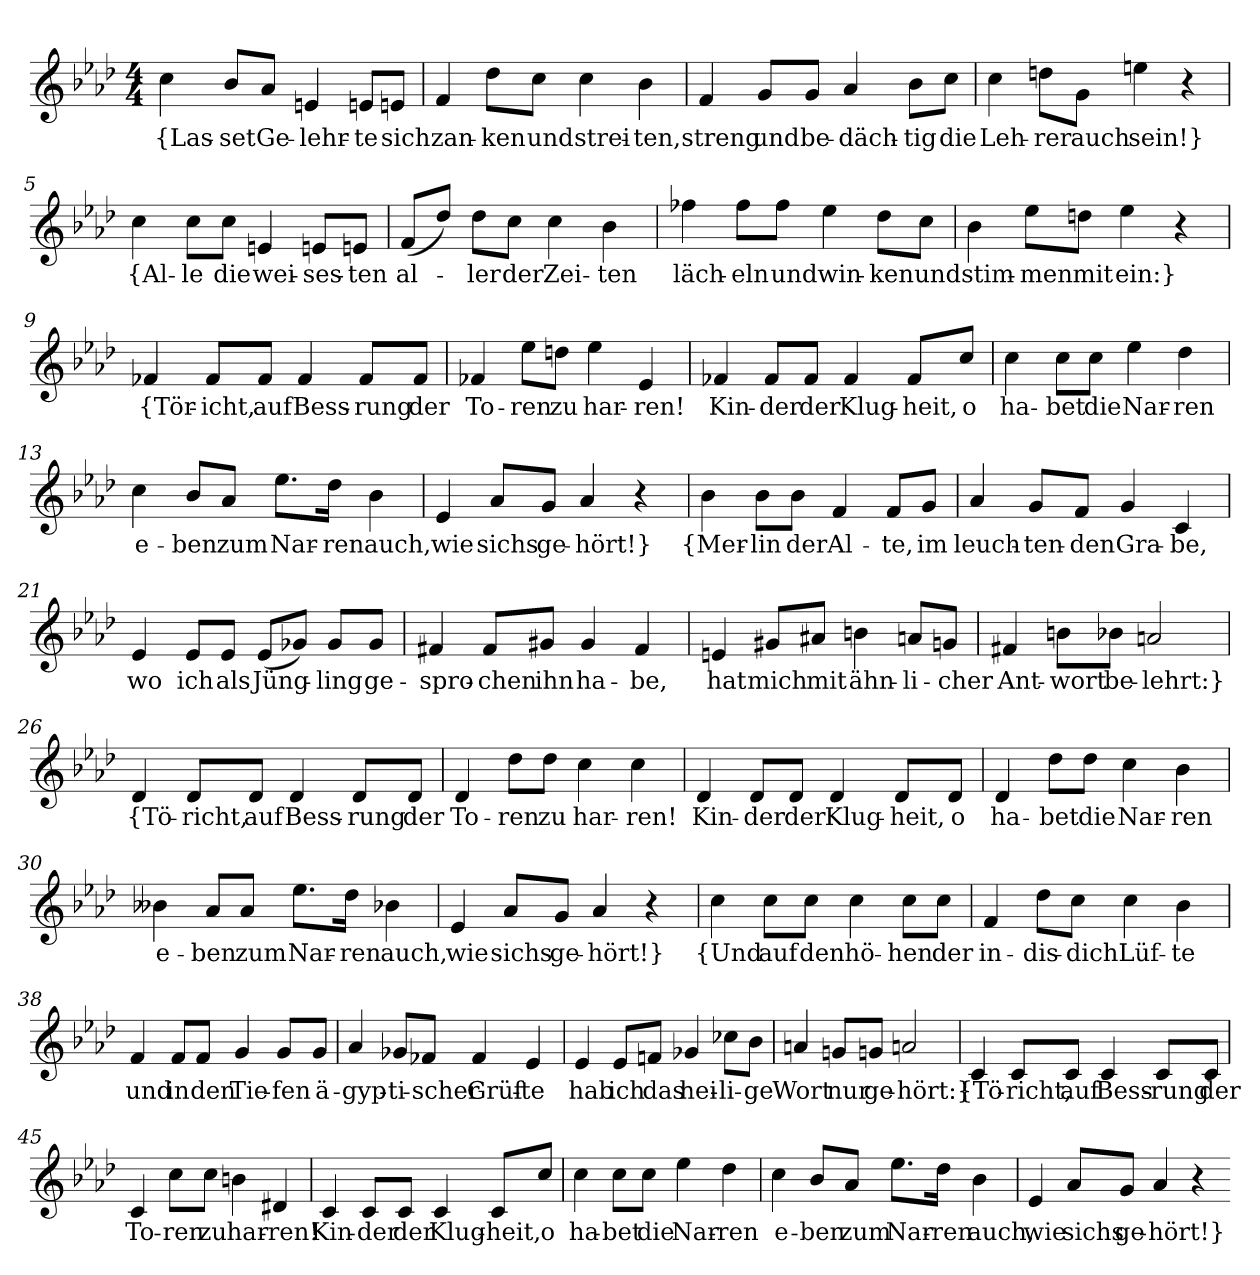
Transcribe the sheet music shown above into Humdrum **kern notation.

**kern	**text
*part1	*part1
*staff1	*staff1
*clefG2	*
*k[b-e-a-d-]	*
*M4/4	*
=1	=1
4cc	{Las-
8b-/L	-set
8a-/J	Ge-
4en	-lehr-
8en/L	-te
8en/J	sich
=2	=2
4f	zan-
8dd-\L	-ken
8cc\J	und
4cc	strei-
4b-	-ten,
=3	=3
4f	streng
8g/L	und
8g/J	be-
4a-	-däch-
8b-\L	-tig
8cc\J	die
=4	=4
4cc	Leh-
8ddn\L	-rer
8g\J	auch
4een	sein!}
4r	.
=5	=5
4cc	{Al-
8cc\L	-le
8cc\J	die
4en	wei-
8en/L	-ses-
8en/J	-ten
=6	=6
(8f/L	al-
8dd-/J)	.
8dd-\L	-ler
8cc\J	der
4cc	Zei-
4b-	-ten
=7	=7
4ff-X	läch-
8ff-\L	-eln
8ff-\J	und
4ee-	win-
8dd-\L	-ken
8cc\J	und
=8	=8
4b-	stim-
8ee-\L	-men
8ddn\J	mit
4ee-	ein:}
4r	.
=9	=9
4f-X	{Tör-
8f-/L	-icht,
8f-/J	auf
4f-	Bess-
8f-/L	-rung
8f-/J	der
=10	=10
4f-X	To-
8ee-\L	-ren
8ddn\J	zu
4ee-	har-
4e-	-ren!
=11	=11
4f-X	Kin-
8f-/L	-der
8f-/J	der
4f-	Klug-
8f-/L	-heit,
8cc/J	o
=12	=12
4cc	ha-
8cc\L	bet
8cc\J	die
4ee-	Nar-
4dd-	-ren
=13	=13
4cc	e-
8b-/L	-ben
8a-/J	zum
8.ee-\L	Nar-
16dd-\Jk	-ren
4b-	auch,
=14	=14
4e-	wie
8a-/L	sichs
8g/J	ge-
4a-	-hört!}
4r	.
=19	=19
4b-	{Mer-
8b-\L	-lin
8b-\J	der
4f	Al-
8f/L	-te,
8g/J	im
=20	=20
4a-	leuch-
8g/L	-ten-
8f/J	-den
4g	Gra-
4c	-be,
=21	=21
4e-	wo
8e-/L	ich
8e-/J	als
(8e-/L	Jüng-
8g-X/J)	.
8g-/L	-ling
8g-/J	ge-
=22	=22
4f#X	-spro-
8f#/L	-chen
8g#X/J	ihn
4g#	ha-
4f#	-be,
=23	=23
4en	hat
8g#X/L	mich
8a#X/J	mit
4bn	ähn-
8an/L	-li-
8gn/J	-cher
=24	=24
4f#X	Ant-
8bn\L	-wort
8b-X\J	be-
2an	-lehrt:}
=26	=26
4d-	{Tö-
8d-/L	-richt,
8d-/J	auf
4d-	Bess-
8d-/L	-rung
8d-/J	der
=27	=27
4d-	To-
8dd-\L	-ren
8dd-\J	zu
4cc	har-
4cc	-ren!
=28	=28
4d-	Kin-
8d-/L	-der
8d-/J	der
4d-	Klug-
8d-/L	-heit,
8d-/J	o
=29	=29
4d-	ha-
8dd-\L	-bet
8dd-\J	die
4cc	Nar-
4b-	-ren
=30	=30
4b--X	e-
8a-/L	-ben
8a-/J	zum
8.ee-\L	Nar-
16dd-\Jk	-ren
4b-X	auch,
=31	=31
4e-	wie
8a-/L	sichs
8g/J	ge-
4a-	-hört!}
4r	.
=36	=36
4cc	{Und
8cc\L	auf
8cc\J	den
4cc	hö-
8cc\L	-hen
8cc\J	der
=37	=37
4f	in-
8dd-\L	-dis-
8cc\J	-dich
4cc	Lüf-
4b-	-te
=38	=38
4f	und
8f/L	in
8f/J	den
4g	Tie-
8g/L	-fen
8g/J	ä-
=39	=39
4a-	-gyp-
8g-X/L	-ti-
8f-X/J	-scher
4f-	Grüf-
4e-	-te
=40	=40
4e-	hab
8e-/L	ich
8fn/J	das
4g-X	hei-
8cc-X\L	-li-
8b-\J	-ge
=41	=41
4an	Wort
8gn/L	nur
8gn/J	ge-
2an	-hört:}
=44	=44
4c	{Tö-
8c/L	-richt,
8c/J	auf
4c	Bess-
8c/L	-rung
8c/J	der
=45	=45
4c	To-
8cc\L	-ren
8cc\J	zu
4bn	har-
4d#X	-ren!
=46	=46
4c	Kin-
8c/L	-der
8c/J	der
4c	Klug-
8c/L	-heit,
8cc/J	o
=47	=47
4cc	ha-
8cc\L	-bet
8cc\J	die
4ee-	Nar-
4dd-	-ren
=48	=48
4cc	e-
8b-/L	-ben
8a-/J	zum
8.ee-\L	Nar-
16dd-\Jk	-ren
4b-	auch,
=49	=49
4e-	wie
8a-/L	sichs
8g/J	ge-
4a-	-hört!}
4r	.
=-	=-
*-	*-
